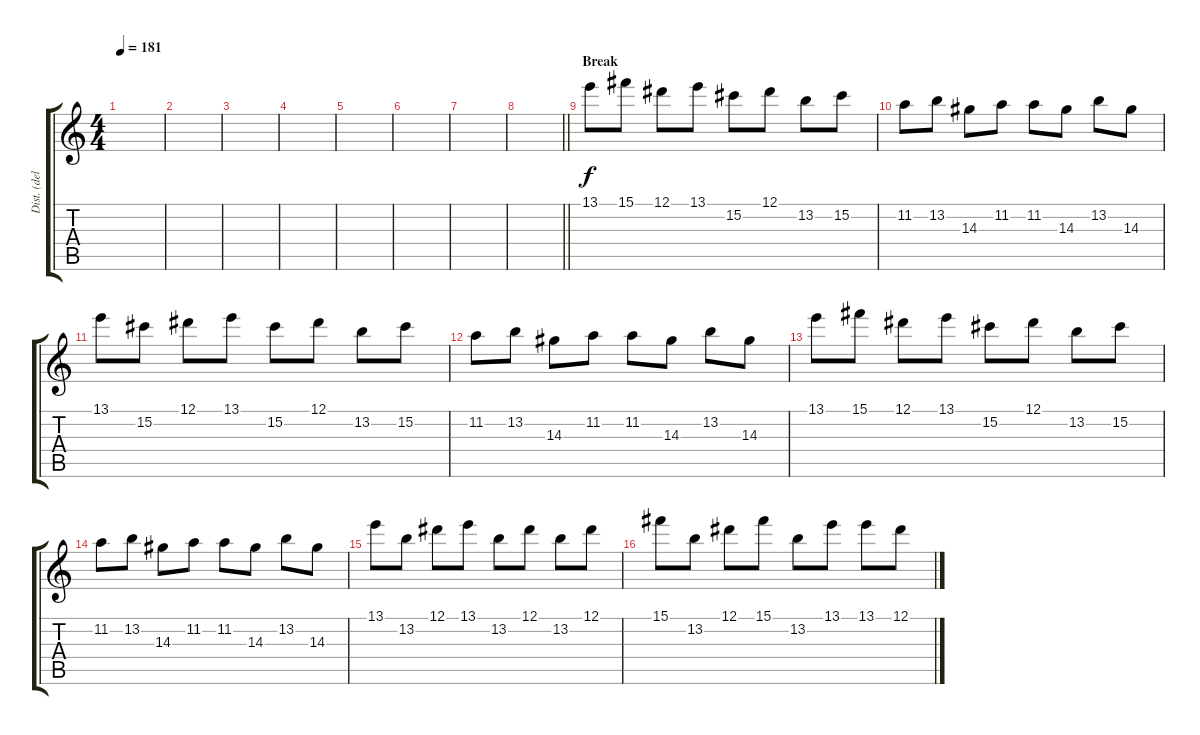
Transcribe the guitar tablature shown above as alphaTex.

\track ("Dist. (delayed) Lead Guitar" "Dist. (del") {instrument distortionguitar}
\staff {score tabs}
\tuning (Eb4 Bb3 Gb3 Db3 Ab2 Db2) {hide}
\ts (4 4)
\tempo 181
\clef g2
\ks c
|
|
|
|
|
|
|
\barLineRight lightlight
|
\section ("" "Break")
13.1.8{dy f} 15.1.8 12.1.8 13.1.8 15.2.8 12.1.8 13.2.8 15.2.8 |
11.2.8 13.2.8 14.3.8 11.2.8 11.2.8 14.3.8 13.2.8 14.3.8 |
13.1.8 15.2.8 12.1.8 13.1.8 15.2.8 12.1.8 13.2.8 15.2.8 |
11.2.8 13.2.8 14.3.8 11.2.8 11.2.8 14.3.8 13.2.8 14.3.8 |
13.1.8 15.1.8 12.1.8 13.1.8 15.2.8 12.1.8 13.2.8 15.2.8 |
11.2.8 13.2.8 14.3.8 11.2.8 11.2.8 14.3.8 13.2.8 14.3.8 |
13.1.8 13.2.8 12.1.8 13.1.8 13.2.8 12.1.8 13.2.8 12.1.8 |
15.1.8 13.2.8 12.1.8 15.1.8 13.2.8 13.1.8 13.1.8 12.1.8
